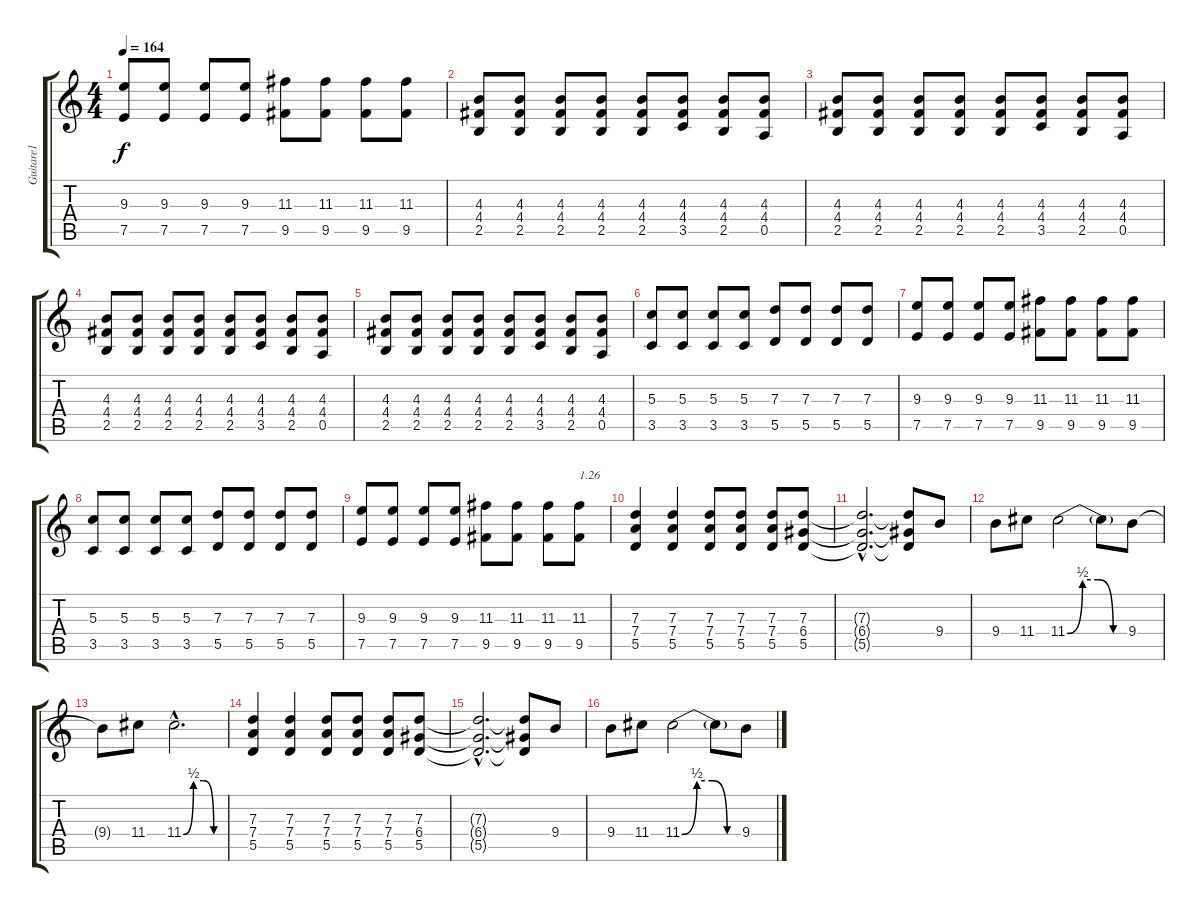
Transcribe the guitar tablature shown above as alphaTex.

\track ("Guitare1" "Guitare1") {instrument overdrivenguitar}
\staff {score tabs}
\tuning (E4 B3 G3 D3 A2 E2) {hide}
\ts (4 4)
\tempo 164
\clef g2
\ks c
(9.3 7.5).8{dy f} (9.3 7.5).8 (9.3 7.5).8 (9.3 7.5).8 (11.3 9.5).8 (11.3 9.5).8 (11.3 9.5).8 (11.3 9.5).8 |
(4.3 4.4 2.5).8 (4.3 4.4 2.5).8 (4.3 4.4 2.5).8 (4.3 4.4 2.5).8 (4.3 4.4 2.5).8 (4.3 4.4 3.5).8 (4.3 4.4 2.5).8 (4.3 4.4 0.5).8 |
(4.3 4.4 2.5).8 (4.3 4.4 2.5).8 (4.3 4.4 2.5).8 (4.3 4.4 2.5).8 (4.3 4.4 2.5).8 (4.3 4.4 3.5).8 (4.3 4.4 2.5).8 (4.3 4.4 0.5).8 |
(4.3 4.4 2.5).8 (4.3 4.4 2.5).8 (4.3 4.4 2.5).8 (4.3 4.4 2.5).8 (4.3 4.4 2.5).8 (4.3 4.4 3.5).8 (4.3 4.4 2.5).8 (4.3 4.4 0.5).8 |
(4.3 4.4 2.5).8 (4.3 4.4 2.5).8 (4.3 4.4 2.5).8 (4.3 4.4 2.5).8 (4.3 4.4 2.5).8 (4.3 4.4 3.5).8 (4.3 4.4 2.5).8 (4.3 4.4 0.5).8 |
(5.3 3.5).8 (5.3 3.5).8 (5.3 3.5).8 (5.3 3.5).8 (7.3 5.5).8 (7.3 5.5).8 (7.3 5.5).8 (7.3 5.5).8 |
(9.3 7.5).8 (9.3 7.5).8 (9.3 7.5).8 (9.3 7.5).8 (11.3 9.5).8 (11.3 9.5).8 (11.3 9.5).8 (11.3 9.5).8 |
(5.3 3.5).8 (5.3 3.5).8 (5.3 3.5).8 (5.3 3.5).8 (7.3 5.5).8 (7.3 5.5).8 (7.3 5.5).8 (7.3 5.5).8 |
(9.3 7.5).8 (9.3 7.5).8 (9.3 7.5).8 (9.3 7.5).8 (11.3 9.5).8 (11.3 9.5).8 (11.3 9.5).8 (11.3 9.5).8{txt "1.26"} |
(7.3 7.4 5.5).4 (7.3 7.4 5.5).4 (7.3 7.4 5.5).8 (7.3 7.4 5.5).8 (7.3 7.4 5.5).8 (7.3 6.4 5.5).8 |
(7.3{hac t} 6.4{hac t} 5.5{hac t}).2{d} (7.3{t} 6.4{t} 5.5{t}).8 9.4.8 |
9.4.8 11.4.8 11.4{be (custom 0 0 15 2 30 2 45 0 60 0)}.2 11.4{t}.8 9.4.8 |
9.4{t}.8 11.4.8 11.4{be (custom 0 0 15 2 30 2 45 0 60 0) hac}.2{d} |
(7.3 7.4 5.5).4 (7.3 7.4 5.5).4 (7.3 7.4 5.5).8 (7.3 7.4 5.5).8 (7.3 7.4 5.5).8 (7.3 6.4 5.5).8 |
(7.3{hac t} 6.4{hac t} 5.5{hac t}).2{d} (7.3{t} 6.4{t} 5.5{t}).8 9.4.8 |
9.4.8 11.4.8 11.4{be (custom 0 0 15 2 30 2 45 0 60 0)}.2 11.4{t}.8 9.4.8
